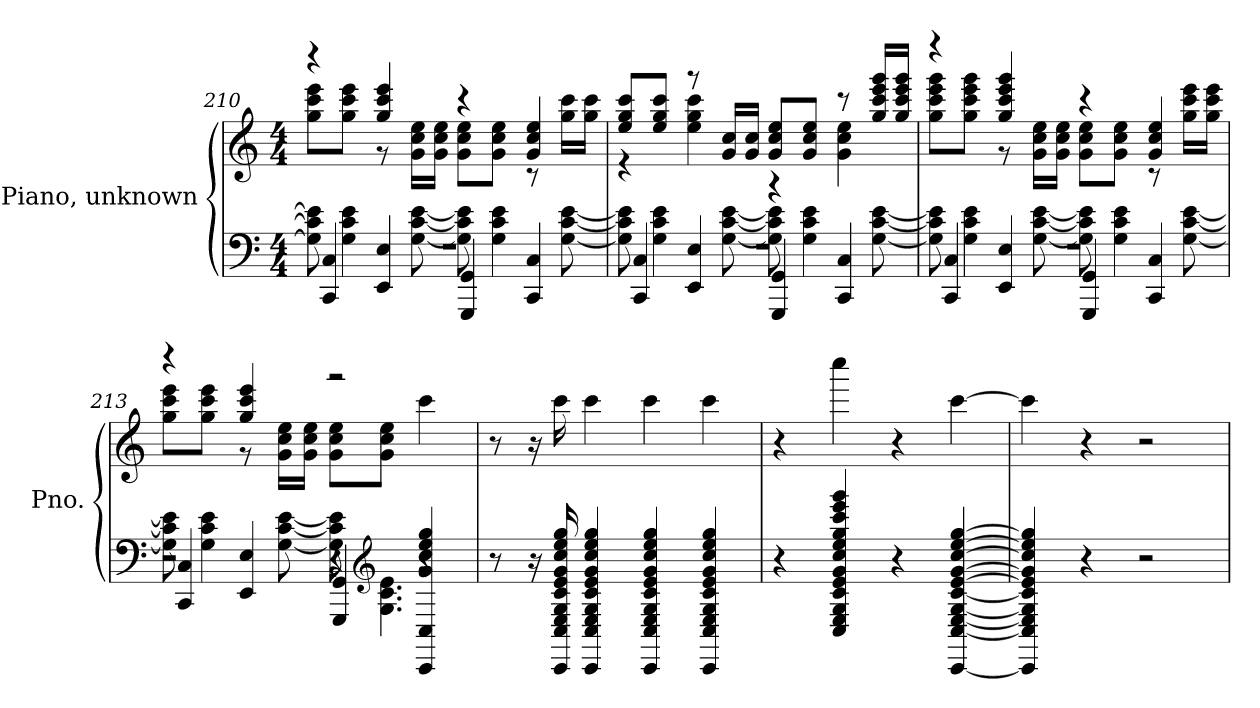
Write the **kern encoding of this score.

**kern	**kern
*part1	*part1
*staff2	*staff1
*I"Piano, unknown	*
*I'Pno.	*
*clefF4	*clefG2
*k[]	*k[]
*M4/4	*M4/4
=210	=210
*^	*^
*	*^	*	*
1r	8G\] 8c\] 8e\]	4CC/ 4C/	4r	8gg\ 8ccc\ 8eee\L
.	4G\ 4c\ 4e\	.	.	8gg\ 8ccc\ 8eee\J
.	.	4EE/ 4E/	4gg/ 4ccc/ 4eee/	8r
.	[8G\ [8c\ [8e\	.	.	16g\ 16cc\ 16ee\LL
.	.	.	.	16g\ 16cc\ 16ee\JJ
.	8G\] 8c\] 8e\]	4GGG/ 4GG/	4r	8g\ 8cc\ 8ee\L
.	4G\ 4c\ 4e\	.	.	8g\ 8cc\ 8ee\J
.	.	4CC/ 4C/	4g/ 4cc/ 4ee/	8r
.	[8G\ [8c\ [8e\	.	.	16gg\ 16ccc\LL
.	.	.	.	16gg\ 16ccc\JJ
!!LO:LB:g=z	!!
=211	=211	=211	=211	=211
1r	8G\] 8c\] 8e\]	4CC/ 4C/	8ee/ 8gg/ 8ccc/L	4r
.	4G\ 4c\ 4e\	.	8ee/ 8gg/ 8ccc/J	.
.	.	4EE/ 4E/	8r	4ee\ 4gg\ 4ccc\
.	[8G\ [8c\ [8e\	.	16g/ 16cc/LL	.
.	.	.	16g/ 16cc/JJ	.
.	8G\] 8c\] 8e\]	4GGG/ 4GG/	8g/ 8cc/ 8ee/L	4r
.	4G\ 4c\ 4e\	.	8g/ 8cc/ 8ee/J	.
.	.	4CC/ 4C/	8r	4g\ 4cc\ 4ee\
.	[8G\ [8c\ [8e\	.	16gg/ 16ccc/ 16eee/ 16ggg/LL	.
.	.	.	16gg/ 16ccc/ 16eee/ 16ggg/JJ	.
=212	=212	=212	=212	=212
1r	8G\] 8c\] 8e\]	4CC/ 4C/	4r	8gg\ 8ccc\ 8eee\ 8ggg\L
.	4G\ 4c\ 4e\	.	.	8gg\ 8ccc\ 8eee\ 8ggg\J
.	.	4EE/ 4E/	4gg/ 4ccc/ 4eee/ 4ggg/	8r
.	[8G\ [8c\ [8e\	.	.	16g\ 16cc\ 16ee\LL
.	.	.	.	16g\ 16cc\ 16ee\JJ
.	8G\] 8c\] 8e\]	4GGG/ 4GG/	4r	8g\ 8cc\ 8ee\L
.	4G\ 4c\ 4e\	.	.	8g\ 8cc\ 8ee\J
.	.	4CC/ 4C/	4g/ 4cc/ 4ee/	8r
.	[8G\ [8c\ [8e\	.	.	16gg\ 16ccc\ 16eee\LL
.	.	.	.	16gg\ 16ccc\ 16eee\JJ
=213	=213	=213	=213	=213
2r	8G\] 8c\] 8e\]	4CC/ 4C/	4r	8gg\ 8ccc\ 8eee\L
.	4G\ 4c\ 4e\	.	.	8gg\ 8ccc\ 8eee\J
.	.	4EE/ 4E/	4gg/ 4ccc/ 4eee/	8r
.	[8G\ [8c\ [8e\	.	.	16g\ 16cc\ 16ee\LL
.	.	.	.	16g\ 16cc\ 16ee\JJ
4r	8G\] 8c\] 8e\]	4GGG/ 4GG/	2r	8g\ 8cc\ 8ee\L
*clefG2	*	*	*	*
.	4.G\ 4.c\ 4.e\	.	.	8g\ 8cc\ 8ee\J
4CC/ 4C/ 4g/ 4cc/ 4ee/ 4gg/	.	4r	.	4ccc\
*v	*v	*v	*	*
*	*v	*v
!!LO:LB:g=z
=214	=214
8r	8r
16r	16r
16CC/ 16C/ 16E/ 16G/ 16c/ 16e/ 16g/ 16cc/ 16ee/ 16gg/	16ccc\
4CC/ 4C/ 4E/ 4G/ 4c/ 4e/ 4g/ 4cc/ 4ee/ 4gg/	4ccc\
4CC/ 4C/ 4E/ 4G/ 4c/ 4e/ 4g/ 4cc/ 4ee/ 4gg/	4ccc\
4CC/ 4C/ 4E/ 4G/ 4c/ 4e/ 4g/ 4cc/ 4ee/ 4gg/	4ccc\
=215	=215
4r	4r
4C/ 4E/ 4G/ 4c/ 4e/ 4g/ 4cc/ 4ee/ 4gg/ 4ccc/ 4eee/ 4ggg/	4cccc\
4r	4r
[4CC/ [4C/ [4E/ [4G/ [4c/ [4e/ [4g/ [4cc/ [4ee/ [4gg/	[4ccc\
=216	=216
4CC/] 4C/] 4E/] 4G/] 4c/] 4e/] 4g/] 4cc/] 4ee/] 4gg/]	4ccc\]
4r	4r
2r	2r
=	=
*-	*-
